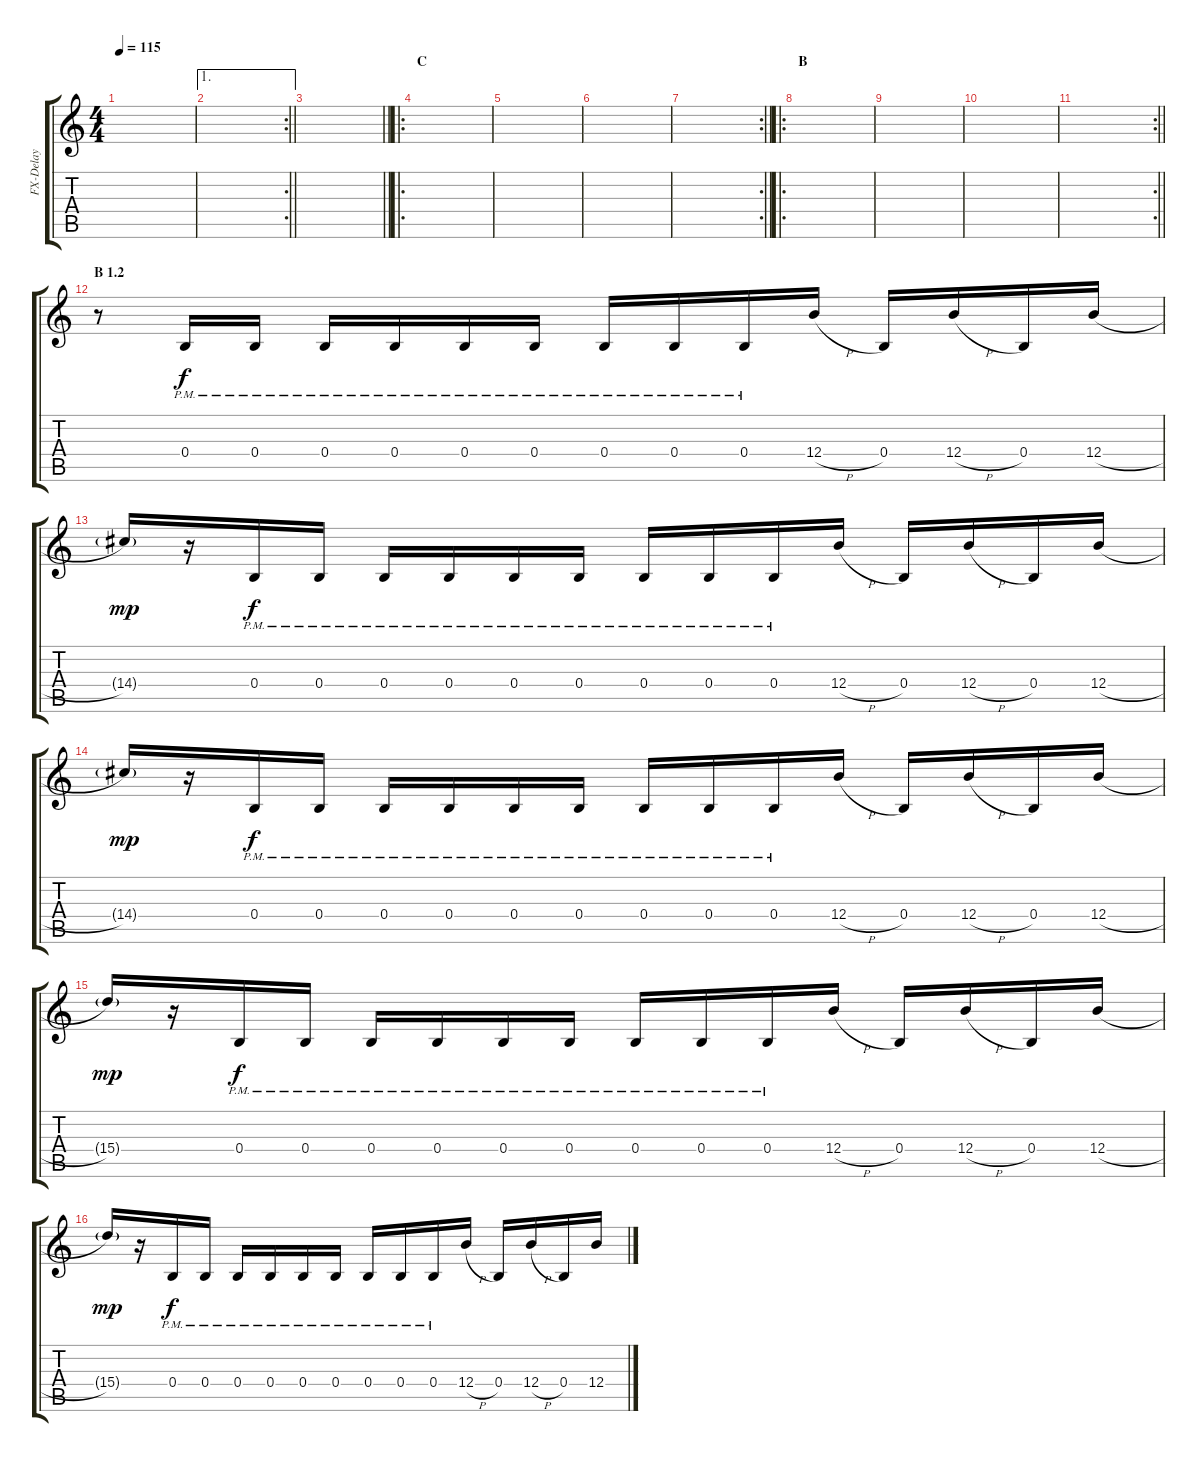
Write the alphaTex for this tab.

\track ("FX-Delay" "FX-Delay") {instrument distortionguitar}
\staff {score tabs}
\tuning (Db4 Ab3 E3 B2 Gb2 B1) {hide}
\ts (4 4)
\tempo 115
\clef g2
\ks c
|
\ae 1
\rc 2
\barLineRight lightlight
|
\barLineRight lightlight
|
\ro
\section ("" "C")
|
|
|
\rc 2
\barLineRight lightlight
|
\ro
\section ("" "B")
|
|
|
\rc 2
\barLineRight lightlight
|
\section ("" "B 1.2")
r.8 0.4{pm}.16 0.4{pm}.16 0.4{pm}.16 0.4{pm}.16 0.4{pm}.16 0.4{pm}.16 0.4{pm}.16 0.4{pm}.16 0.4{pm}.16 12.4{h}.16 0.4.16 12.4{h}.16 0.4.16 12.4{h}.16 |
14.4{g}.16{dy mp} r.16 0.4{pm}.16{dy f volume 6} 0.4{pm}.16 0.4{pm}.16 0.4{pm}.16 0.4{pm}.16 0.4{pm}.16 0.4{pm}.16 0.4{pm}.16 0.4{pm}.16 12.4{h}.16 0.4.16 12.4{h}.16 0.4.16 12.4{h}.16 |
14.4{g}.16{dy mp} r.16 0.4{pm}.16{dy f} 0.4{pm}.16 0.4{pm}.16 0.4{pm}.16 0.4{pm}.16 0.4{pm}.16 0.4{pm}.16 0.4{pm}.16 0.4{pm}.16 12.4{h}.16 0.4.16 12.4{h}.16 0.4.16 12.4{h}.16 |
15.4{g}.16{dy mp} r.16 0.4{pm}.16{dy f} 0.4{pm}.16 0.4{pm}.16 0.4{pm}.16 0.4{pm}.16 0.4{pm}.16 0.4{pm}.16 0.4{pm}.16 0.4{pm}.16 12.4{h}.16 0.4.16 12.4{h}.16 0.4.16 12.4{h}.16 |
15.4{g}.16{dy mp} r.16 0.4{pm}.16{dy f} 0.4{pm}.16 0.4{pm}.16 0.4{pm}.16 0.4{pm}.16 0.4{pm}.16 0.4{pm}.16 0.4{pm}.16 0.4{pm}.16 12.4{h}.16 0.4.16 12.4{h}.16 0.4.16 12.4{h}.16
